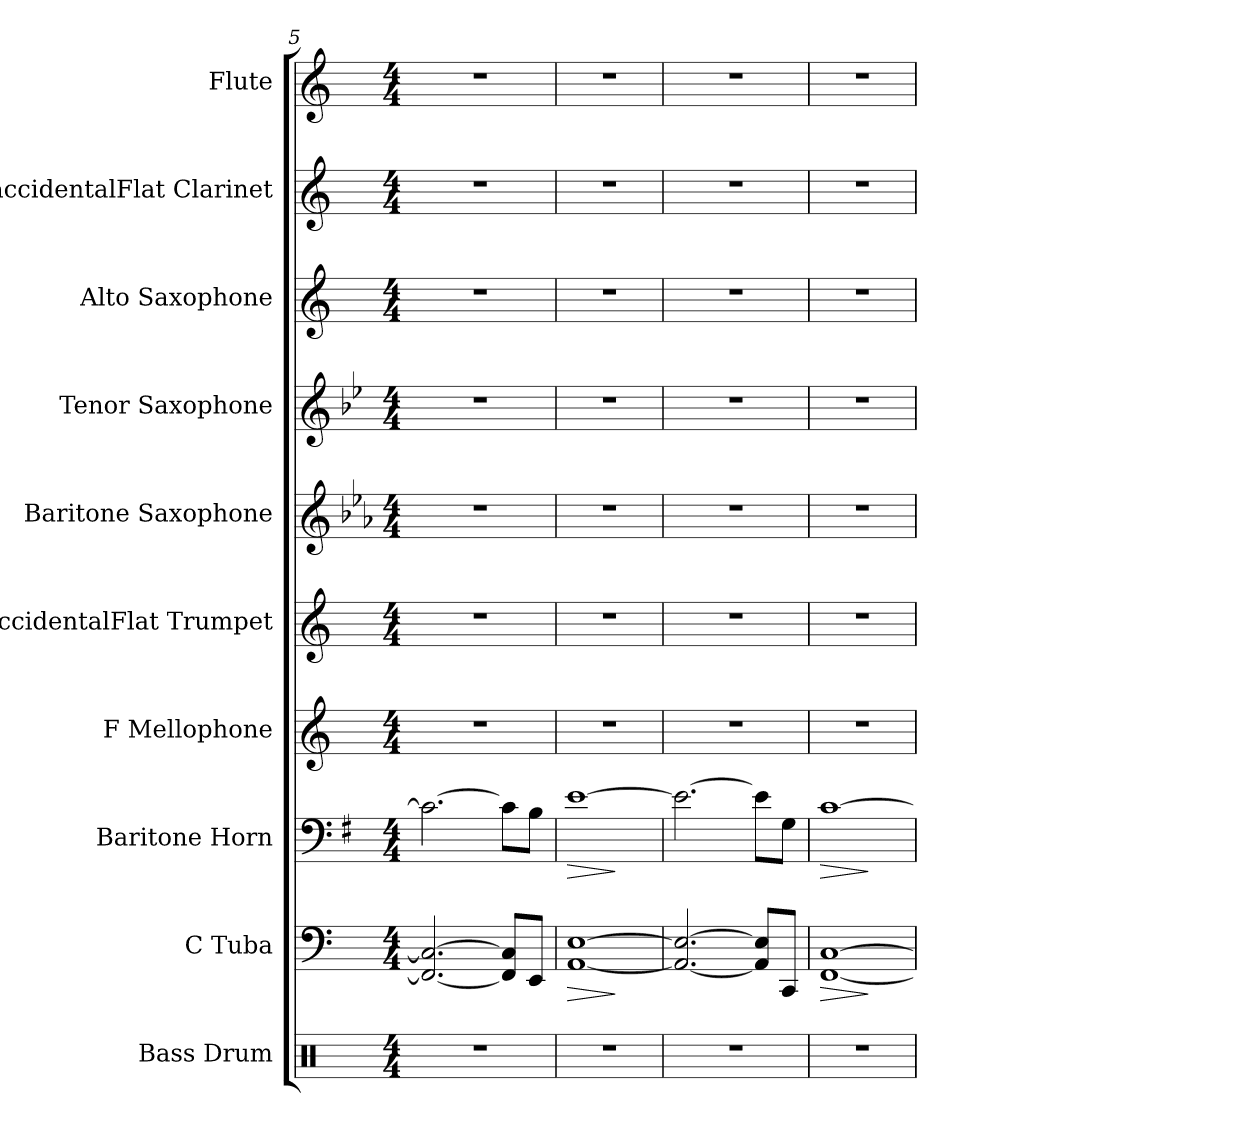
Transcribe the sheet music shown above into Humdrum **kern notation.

**kern	**kern	**dynam	**kern	**dynam	**kern	**kern	**kern	**kern	**kern	**kern	**kern
*part10	*part9	*part9	*part8	*part8	*part7	*part6	*part5	*part4	*part3	*part2	*part1
*staff10	*staff9	*staff9	*staff8	*staff8	*staff7	*staff6	*staff5	*staff4	*staff3	*staff2	*staff1
*I"Bass Drum	*I"C Tuba	*	*I"Baritone Horn	*	*I"F Mellophone	*I"BaccidentalFlat Trumpet	*I"Baritone Saxophone	*I"Tenor Saxophone	*I"Alto Saxophone	*I"BaccidentalFlat Clarinet	*I"Flute
*I'B. Dr.	*I'C Tu.	*	*I'Bar. Hn.	*	*I'F Mph.	*I'BaccidentalFlat Tpt.	*I'Bar. Sax.	*I'T. Sax.	*I'A. Sax.	*I'BaccidentalFlat Cl.	*I'Fl.
*clefX	*clefF4	*	*clefF4	*	*clefG2	*clefG2	*clefG2	*clefG2	*clefG2	*clefG2	*clefG2
*	*	*	*ITrd4c7	*	*ITrd4c7	*ITrd1c2	*ITrd12c21	*ITrd8c14	*ITrd5c9	*ITrd1c2	*
*k[]	*k[]	*	*k[]	*	*k[b-]	*k[b-e-]	*k[b-e-a-]	*k[b-e-]	*k[b-e-a-]	*k[b-e-]	*k[]
*M4/4	*M4/4	*	*M4/4	*	*M4/4	*M4/4	*M4/4	*M4/4	*M4/4	*M4/4	*M4/4
=5	=5	=5	=5	=5	=5	=5	=5	=5	=5	=5	=5
1r	2.FF/_ 2.C/_	.	2.F\_	.	1r	1r	1r	1r	1r	1r	1r
.	8FF/] 8C/]L	.	8F\L]	.	.	.	.	.	.	.	.
.	8EE/J	.	8E\J	.	.	.	.	.	.	.	.
=6	=6	=6	=6	=6	=6	=6	=6	=6	=6	=6	=6
!	!	!LO:HP:b	!	!LO:HP:b	!	!	!	!	!	!	!
1r	[1AA [1E	>	[1A	>	1r	1r	1r	1r	1r	1r	1r
.	.	]	.	]	.	.	.	.	.	.	.
=7	=7	=7	=7	=7	=7	=7	=7	=7	=7	=7	=7
1r	2.AA/_ 2.E/_	.	2.A\_	.	1r	1r	1r	1r	1r	1r	1r
.	8AA/] 8E/]L	.	8A\L]	.	.	.	.	.	.	.	.
.	8CC/J	.	8C\J	.	.	.	.	.	.	.	.
=8	=8	=8	=8	=8	=8	=8	=8	=8	=8	=8	=8
!	!	!LO:HP:b	!	!LO:HP:b	!	!	!	!	!	!	!
1r	[1FF [1C	>	[1F	>	1r	1r	1r	1r	1r	1r	1r
.	.	]	.	]	.	.	.	.	.	.	.
=	=	=	=	=	=	=	=	=	=	=	=
*-	*-	*-	*-	*-	*-	*-	*-	*-	*-	*-	*-
